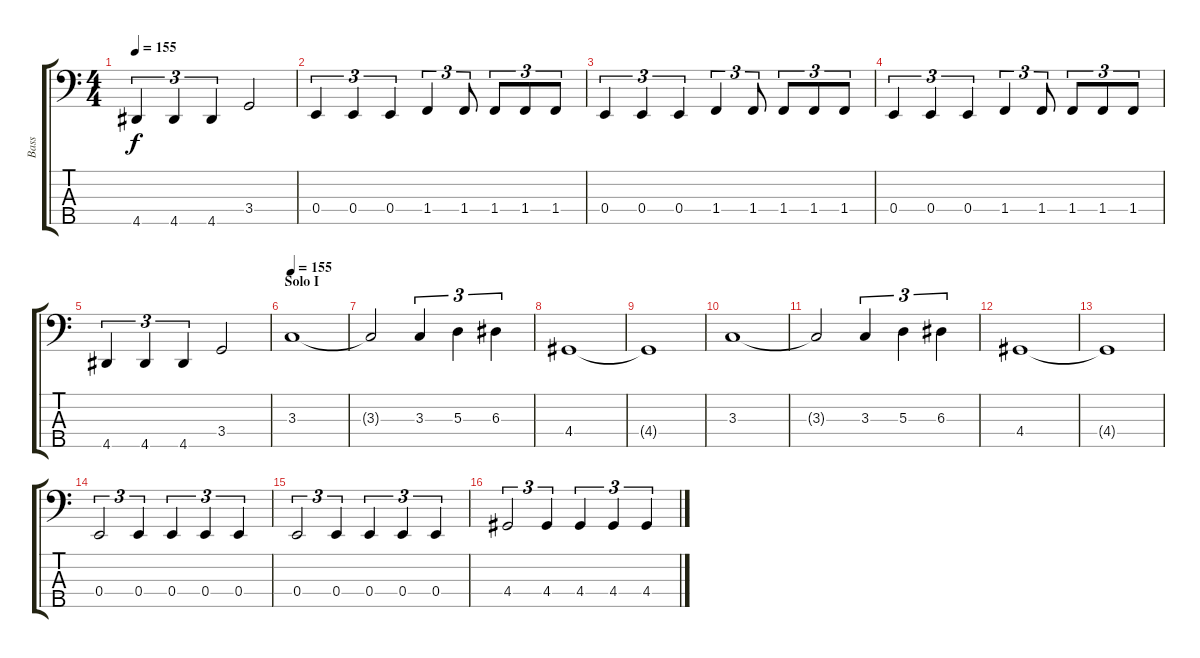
\track ("Bass" "Bass") {instrument electricbassfinger}
\staff {score tabs}
\tuning (G2 D2 A1 E1 B0) {hide}
\ts (4 4)
\tempo 155
\clef f4
\ks c
4.5.4{tu (3 2) dy f} 4.5.4{tu (3 2)} 4.5.4{tu (3 2)} 3.4.2 |
0.4.4{tu (3 2)} 0.4.4{tu (3 2)} 0.4.4{tu (3 2)} 1.4.4{tu (3 2)} 1.4.8{tu (3 2)} 1.4.8{tu (3 2)} 1.4.8{tu (3 2)} 1.4.8{tu (3 2)} |
0.4.4{tu (3 2)} 0.4.4{tu (3 2)} 0.4.4{tu (3 2)} 1.4.4{tu (3 2)} 1.4.8{tu (3 2)} 1.4.8{tu (3 2)} 1.4.8{tu (3 2)} 1.4.8{tu (3 2)} |
0.4.4{tu (3 2)} 0.4.4{tu (3 2)} 0.4.4{tu (3 2)} 1.4.4{tu (3 2)} 1.4.8{tu (3 2)} 1.4.8{tu (3 2)} 1.4.8{tu (3 2)} 1.4.8{tu (3 2)} |
4.5.4{tu (3 2)} 4.5.4{tu (3 2)} 4.5.4{tu (3 2)} 3.4.2 |
\section ("" "Solo I")
\tempo 155
3.3.1 |
3.3{t}.2 3.3.4{tu (3 2)} 5.3.4{tu (3 2)} 6.3.4{tu (3 2)} |
4.4.1 |
4.4{t}.1 |
3.3.1 |
3.3{t}.2 3.3.4{tu (3 2)} 5.3.4{tu (3 2)} 6.3.4{tu (3 2)} |
4.4.1 |
4.4{t}.1 |
0.4.2{tu (3 2)} 0.4.4{tu (3 2)} 0.4.4{tu (3 2)} 0.4.4{tu (3 2)} 0.4.4{tu (3 2)} |
0.4.2{tu (3 2)} 0.4.4{tu (3 2)} 0.4.4{tu (3 2)} 0.4.4{tu (3 2)} 0.4.4{tu (3 2)} |
4.4.2{tu (3 2)} 4.4.4{tu (3 2)} 4.4.4{tu (3 2)} 4.4.4{tu (3 2)} 4.4.4{tu (3 2)}
